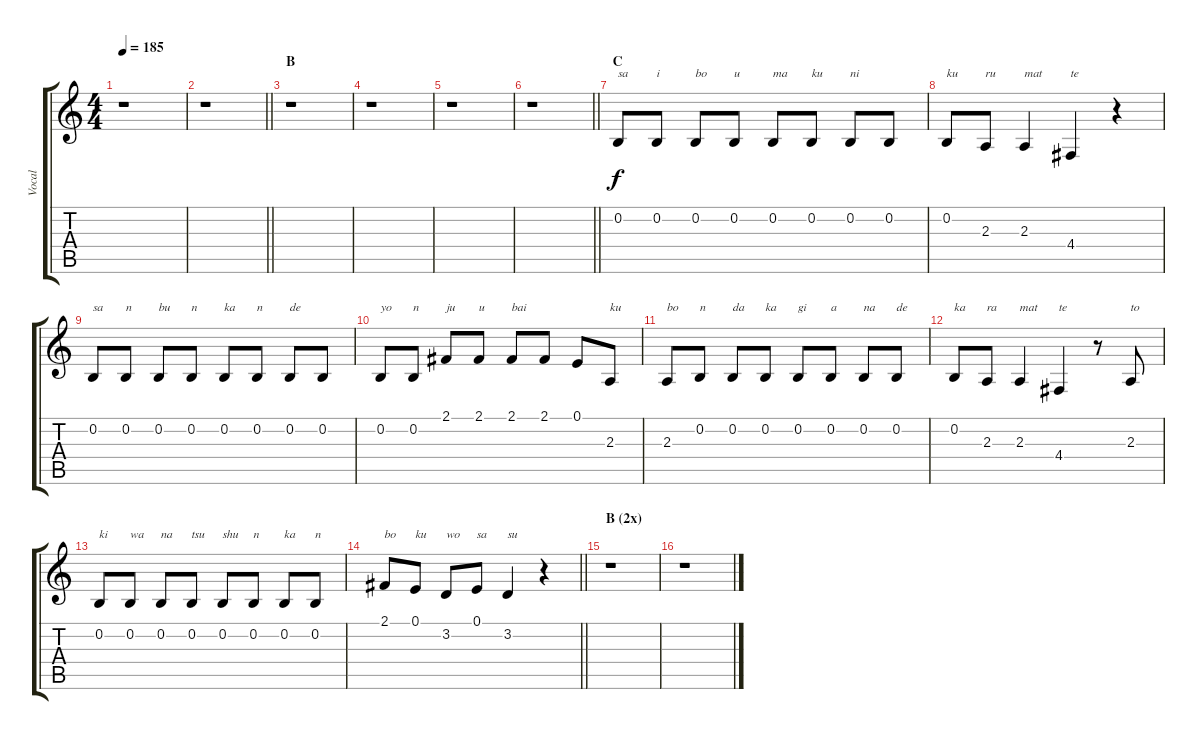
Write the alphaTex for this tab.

\track ("Vocal" "Vocal") {instrument clarinet}
\staff {score tabs}
\tuning (E4 B3 G3 D3 A2 E2) {hide}
\ts (4 4)
\tempo 185
\clef g2
\ks c
r.1{dy f} |
\barLineRight lightlight
r.1 |
\section ("" "B")
r.1 |
r.1 |
r.1 |
\barLineRight lightlight
r.1 |
\section ("" "C")
0.2.8{txt "sa"} 0.2.8{txt "i"} 0.2.8{txt "bo"} 0.2.8{txt "u"} 0.2.8{txt "ma"} 0.2.8{txt "ku"} 0.2.8{txt "ni"} 0.2.8 |
0.2.8{txt "ku"} 2.3.8{txt "ru"} 2.3.4{txt "mat"} 4.4.4{txt "te"} r.4 |
0.2.8{txt "sa"} 0.2.8{txt "n"} 0.2.8{txt "bu"} 0.2.8{txt "n"} 0.2.8{txt "ka"} 0.2.8{txt "n"} 0.2.8{txt "de"} 0.2.8 |
0.2.8{txt "yo"} 0.2.8{txt "n"} 2.1.8{txt "ju"} 2.1.8{txt "u"} 2.1.8{txt "bai"} 2.1.8 0.1.8 2.3.8{txt "ku"} |
2.3.8{txt "bo"} 0.2.8{txt "n"} 0.2.8{txt "da"} 0.2.8{txt "ka"} 0.2.8{txt "gi"} 0.2.8{txt "a"} 0.2.8{txt "na"} 0.2.8{txt "de"} |
0.2.8{txt "ka"} 2.3.8{txt "ra"} 2.3.4{txt "mat"} 4.4.4{txt "te"} r.8 2.3.8{txt "to"} |
0.2.8{txt "ki"} 0.2.8{txt "wa"} 0.2.8{txt "na"} 0.2.8{txt "tsu"} 0.2.8{txt "shu"} 0.2.8{txt "n"} 0.2.8{txt "ka"} 0.2.8{txt "n"} |
\barLineRight lightlight
2.1.8{txt "bo"} 0.1.8{txt "ku"} 3.2.8{txt "wo"} 0.1.8{txt "sa"} 3.2.4{txt "su"} r.4 |
\section ("" "B (2x)")
r.1 |
r.1
